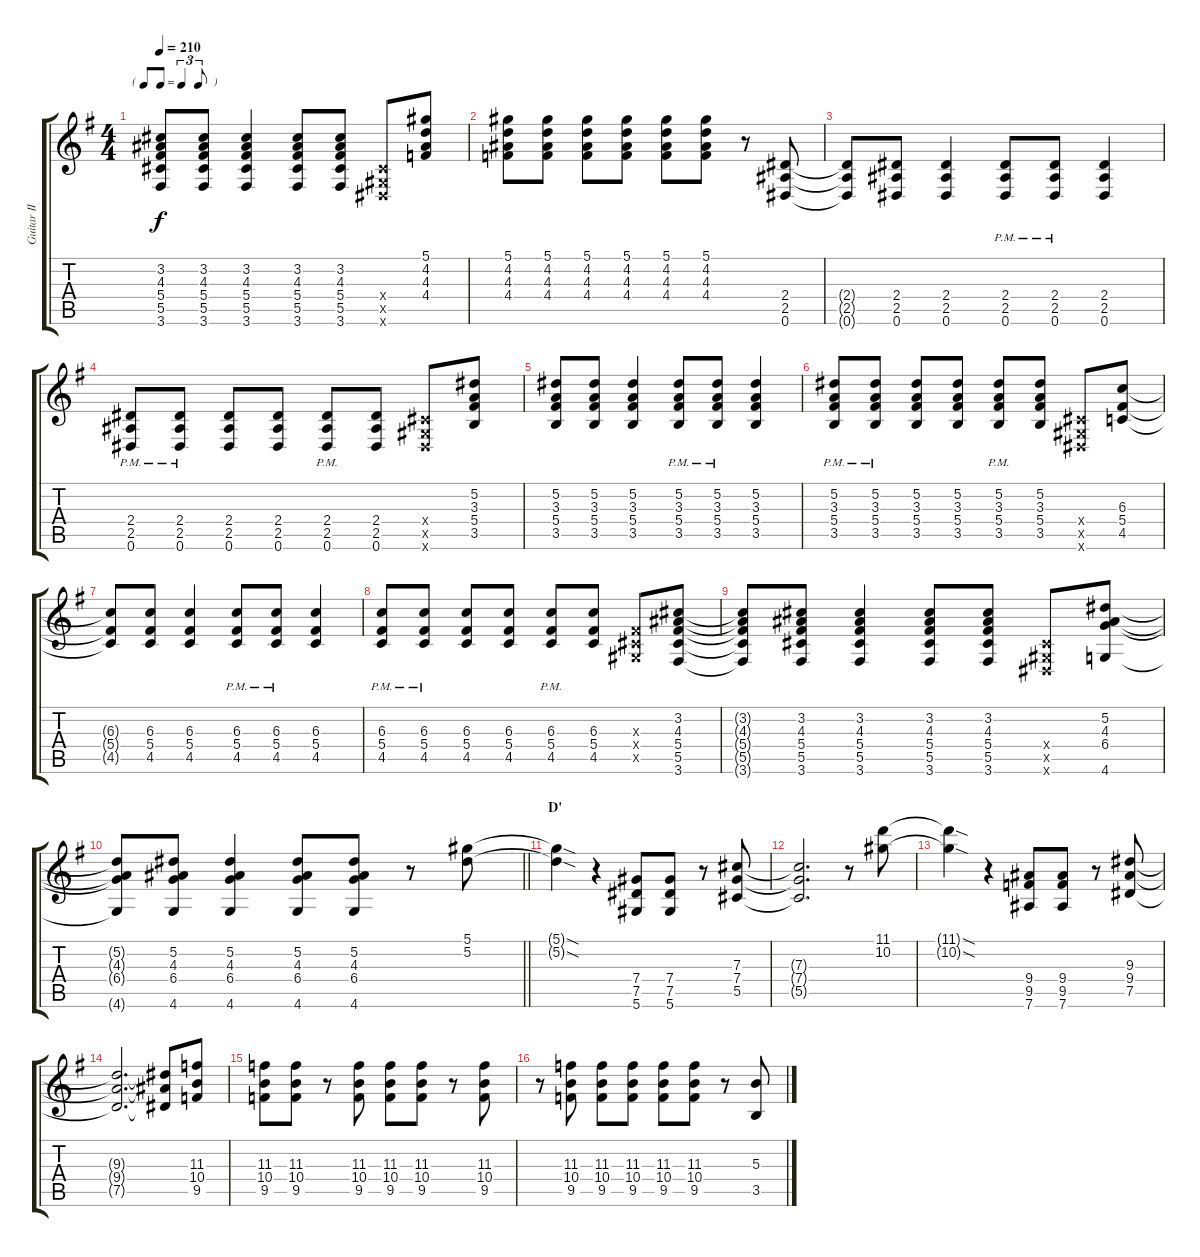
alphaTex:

\track ("Guitar II (Hitsugi)" "Guitar II ") {instrument distortionguitar}
\staff {score tabs}
\tuning (Eb4 Bb3 Gb3 Db3 Ab2 Eb2) {hide}
\ts (4 4)
\tf triplet8th
\tempo 210
\clef g2
\ks g
(3.2{t} 4.3{t} 5.4{t} 5.5{t} 3.6{t}).8{dy f} (3.2 4.3 5.4 5.5 3.6).8 (3.2 4.3 5.4 5.5 3.6).4 (3.2 4.3 5.4 5.5 3.6).8 (3.2 4.3 5.4 5.5 3.6).8 (0.4{x} 0.5{x} 0.6{x}).8 (5.1 4.2 4.3 4.4).8 |
(5.1 4.2 4.3 4.4).8 (5.1 4.2 4.3 4.4).8 (5.1 4.2 4.3 4.4).8 (5.1 4.2 4.3 4.4).8 (5.1 4.2 4.3 4.4).8 (5.1 4.2 4.3 4.4).8 r.8 (2.4 2.5 0.6).8 |
(2.4{t} 2.5{t} 0.6{t}).8 (2.4 2.5 0.6).8 (2.4 2.5 0.6).4 (2.4{pm} 2.5{pm} 0.6{pm}).8 (2.4{pm} 2.5{pm} 0.6{pm}).8 (2.4 2.5 0.6).4 |
(2.4{pm} 2.5{pm} 0.6{pm}).8 (2.4{pm} 2.5{pm} 0.6{pm}).8 (2.4 2.5 0.6).8 (2.4 2.5 0.6).8 (2.4{pm} 2.5{pm} 0.6{pm}).8 (2.4 2.5 0.6).8 (0.4{x} 0.5{x} 0.6{x}).8 (5.2 3.3 5.4 3.5).8 |
(5.2 3.3 5.4 3.5).8 (5.2 3.3 5.4 3.5).8 (5.2 3.3 5.4 3.5).4 (5.2{pm} 3.3{pm} 5.4{pm} 3.5{pm}).8 (5.2{pm} 3.3{pm} 5.4{pm} 3.5{pm}).8 (5.2 3.3 5.4 3.5).4 |
(5.2{pm} 3.3{pm} 5.4{pm} 3.5{pm}).8 (5.2{pm} 3.3{pm} 5.4{pm} 3.5{pm}).8 (5.2 3.3 5.4 3.5).8 (5.2 3.3 5.4 3.5).8 (5.2{pm} 3.3{pm} 5.4{pm} 3.5{pm}).8 (5.2 3.3 5.4 3.5).8 (0.4{x} 0.5{x} 0.6{x}).8 (6.3 5.4 4.5).8 |
(6.3{t} 5.4{t} 4.5{t}).8 (6.3 5.4 4.5).8 (6.3 5.4 4.5).4 (6.3{pm} 5.4{pm} 4.5{pm}).8 (6.3{pm} 5.4{pm} 4.5{pm}).8 (6.3 5.4 4.5).4 |
(6.3{pm} 5.4{pm} 4.5{pm}).8 (6.3{pm} 5.4{pm} 4.5{pm}).8 (6.3 5.4 4.5).8 (6.3 5.4 4.5).8 (6.3{pm} 5.4{pm} 4.5{pm}).8 (6.3 5.4 4.5).8 (0.3{x} 0.4{x} 0.5{x}).8 (3.2 4.3 5.4 5.5 3.6).8 |
(3.2{t} 4.3{t} 5.4{t} 5.5{t} 3.6{t}).8 (3.2 4.3 5.4 5.5 3.6).8 (3.2 4.3 5.4 5.5 3.6).4 (3.2 4.3 5.4 5.5 3.6).8 (3.2 4.3 5.4 5.5 3.6).8 (0.4{x} 0.5{x} 0.6{x}).8 (5.2 4.3 6.4 4.6).8 |
\barLineRight lightlight
(5.2{t} 4.3{t} 6.4{t} 4.6{t}).8 (5.2 4.3 6.4 4.6).8 (5.2 4.3 6.4 4.6).4 (5.2 4.3 6.4 4.6).8 (5.2 4.3 6.4 4.6).8 r.8 (5.1 5.2).8 |
\section ("" "D'")
(5.1{sod t} 5.2{sod t}).4 r.4 (7.4 7.5 5.6).8 (7.4 7.5 5.6).8 r.8 (7.3 7.4 5.5).8 |
(7.3{t} 7.4{t} 5.5{t}).2{d} r.8 (11.1 10.2).8 |
(11.1{sod t} 10.2{sod t}).4 r.4 (9.4 9.5 7.6).8 (9.4 9.5 7.6).8 r.8 (9.3 9.4 7.5).8 |
(9.3{t} 9.4{t} 7.5{t}).2{d} (9.3{t} 9.4{t} 7.5{t}).8 (11.3 10.4 9.5).8 |
(11.3 10.4 9.5).8 (11.3 10.4 9.5).8 r.8 (11.3 10.4 9.5).8 (11.3 10.4 9.5).8 (11.3 10.4 9.5).8 r.8 (11.3 10.4 9.5).8 |
r.8 (11.3 10.4 9.5).8 (11.3 10.4 9.5).8 (11.3 10.4 9.5).8 (11.3 10.4 9.5).8 (11.3 10.4 9.5).8 r.8 (5.3 3.5).8
